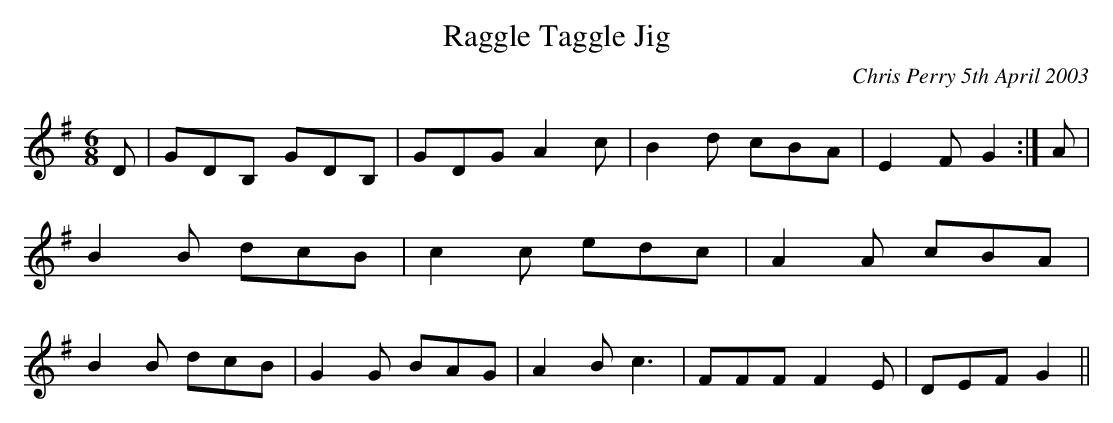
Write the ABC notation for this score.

X:1
T:Raggle Taggle Jig
C:Chris Perry 5th April 2003
M:6/8
L:1/8
K:Gmaj
D |\
GDB, GDB, |\
GDG A2 c |\
B2 d cBA |\
E2 F G2 :|\
A |\
B2 B dcB |\
c2 c edc |\
A2 A cBA |\
B2 B dcB |\
G2 G BAG |\
A2 B c3 |\
FFF F2 E |\
DEF G2 ||
